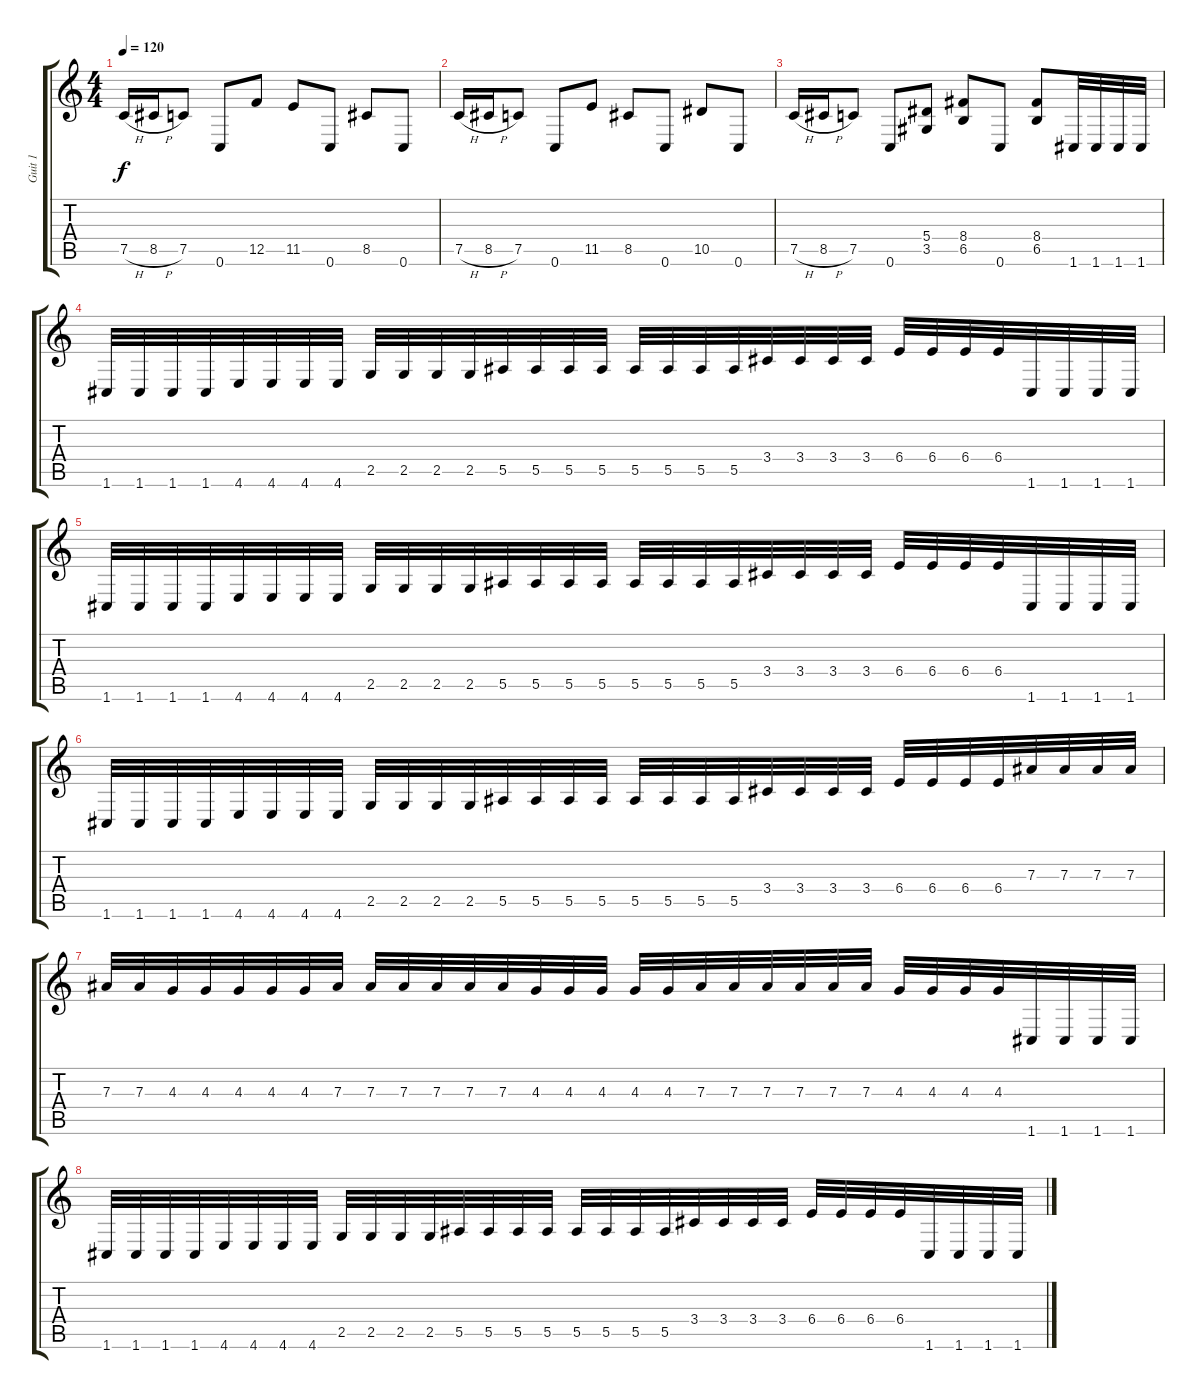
\track ("Guit 1" "Guit 1") {instrument distortionguitar}
\staff {score tabs}
\tuning (C4 G3 Eb3 Bb2 F2 C2) {hide}
\ts (4 4)
\tempo 120
\clef g2
\ks c
7.5{h}.16{dy f} 8.5{h}.16 7.5.8 0.6.8 12.5.8 11.5.8 0.6.8 8.5.8 0.6.8 |
7.5{h}.16 8.5{h}.16 7.5.8 0.6.8 11.5.8 8.5.8 0.6.8 10.5.8 0.6.8 |
7.5{h}.16 8.5{h}.16 7.5.8 0.6.8 (5.4 3.5).8 (8.4 6.5).8 0.6.8 (8.4 6.5).8 1.6.32 1.6.32 1.6.32 1.6.32 |
1.6.32 1.6.32 1.6.32 1.6.32 4.6.32 4.6.32 4.6.32 4.6.32 2.5.32 2.5.32 2.5.32 2.5.32 5.5.32 5.5.32 5.5.32 5.5.32 5.5.32 5.5.32 5.5.32 5.5.32 3.4.32 3.4.32 3.4.32 3.4.32 6.4.32 6.4.32 6.4.32 6.4.32 1.6.32 1.6.32 1.6.32 1.6.32 |
1.6.32 1.6.32 1.6.32 1.6.32 4.6.32 4.6.32 4.6.32 4.6.32 2.5.32 2.5.32 2.5.32 2.5.32 5.5.32 5.5.32 5.5.32 5.5.32 5.5.32 5.5.32 5.5.32 5.5.32 3.4.32 3.4.32 3.4.32 3.4.32 6.4.32 6.4.32 6.4.32 6.4.32 1.6.32 1.6.32 1.6.32 1.6.32 |
1.6.32 1.6.32 1.6.32 1.6.32 4.6.32 4.6.32 4.6.32 4.6.32 2.5.32 2.5.32 2.5.32 2.5.32 5.5.32 5.5.32 5.5.32 5.5.32 5.5.32 5.5.32 5.5.32 5.5.32 3.4.32 3.4.32 3.4.32 3.4.32 6.4.32 6.4.32 6.4.32 6.4.32 7.3.32 7.3.32 7.3.32 7.3.32 |
7.3.32 7.3.32 4.3.32 4.3.32 4.3.32 4.3.32 4.3.32 7.3.32 7.3.32 7.3.32 7.3.32 7.3.32 7.3.32 4.3.32 4.3.32 4.3.32 4.3.32 4.3.32 7.3.32 7.3.32 7.3.32 7.3.32 7.3.32 7.3.32 4.3.32 4.3.32 4.3.32 4.3.32 1.6.32 1.6.32 1.6.32 1.6.32 |
1.6.32 1.6.32 1.6.32 1.6.32 4.6.32 4.6.32 4.6.32 4.6.32 2.5.32 2.5.32 2.5.32 2.5.32 5.5.32 5.5.32 5.5.32 5.5.32 5.5.32 5.5.32 5.5.32 5.5.32 3.4.32 3.4.32 3.4.32 3.4.32 6.4.32 6.4.32 6.4.32 6.4.32 1.6.32 1.6.32 1.6.32 1.6.32
